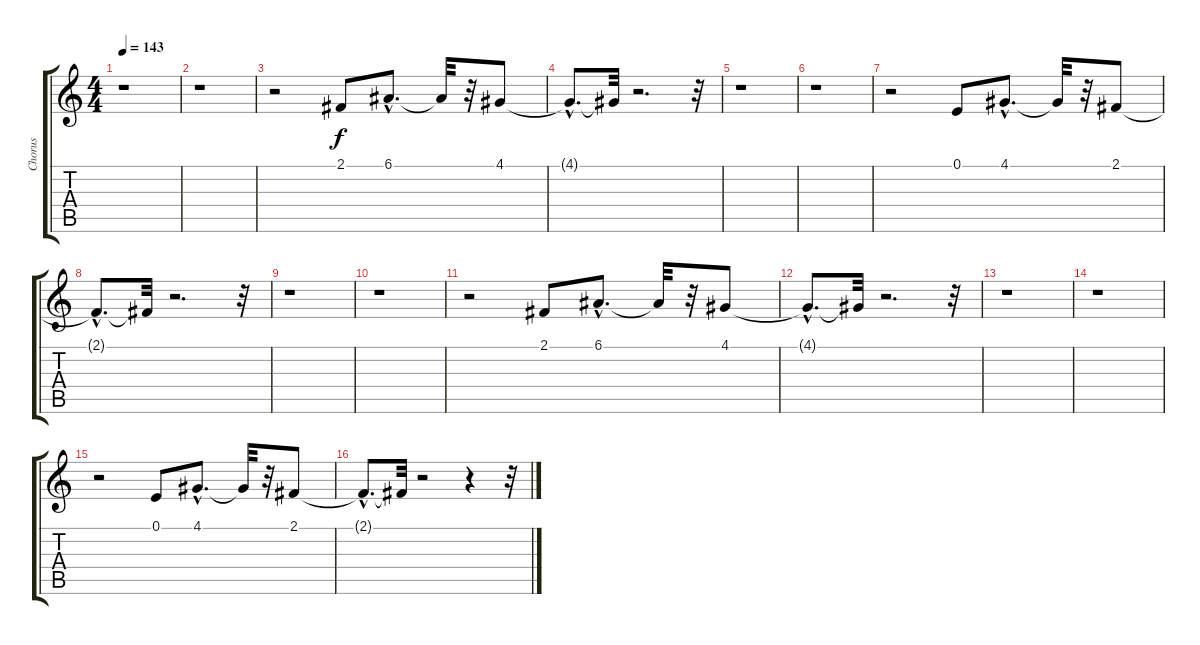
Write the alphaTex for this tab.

\track ("Chorus" "Chorus") {instrument choiraahs}
\staff {score tabs}
\tuning (E4 B3 G3 D3 A2 E2) {hide}
\ts (4 4)
\tempo 143
\clef g2
\ks c
r.1{dy f} |
r.1 |
r.2 2.1.8 6.1{hac}.8{d} 6.1{t}.32 r.32 4.1.8 |
4.1{hac t}.8{d} 4.1{t}.32 r.2{d} r.32 |
r.1 |
r.1 |
r.2 0.1.8 4.1{hac}.8{d} 4.1{t}.32 r.32 2.1.8 |
2.1{hac t}.8{d} 2.1{t}.32 r.2{d} r.32 |
r.1 |
r.1 |
r.2 2.1.8 6.1{hac}.8{d} 6.1{t}.32 r.32 4.1.8 |
4.1{hac t}.8{d} 4.1{t}.32 r.2{d} r.32 |
r.1 |
r.1 |
r.2 0.1.8 4.1{hac}.8{d} 4.1{t}.32 r.32 2.1.8 |
2.1{hac t}.8{d} 2.1{t}.32 r.2 r.4 r.32
